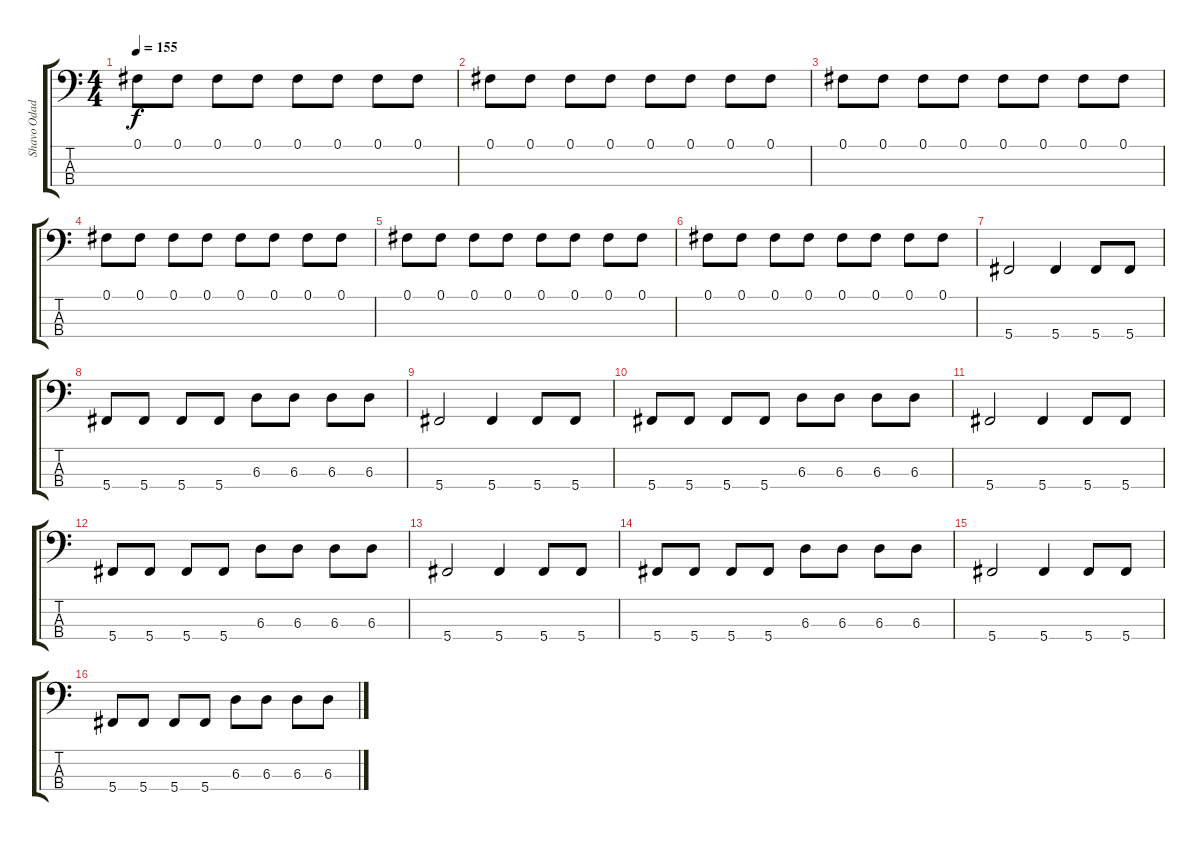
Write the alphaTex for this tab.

\track ("Shavo Odadjian Bass Guitar" "Shavo Odad") {instrument electricbassfinger}
\staff {score tabs}
\tuning (Gb2 Db2 Ab1 Db1) {hide}
\ts (4 4)
\tempo 155
\clef f4
\ks c
0.1.8{dy f} 0.1.8 0.1.8 0.1.8 0.1.8 0.1.8 0.1.8 0.1.8 |
0.1.8 0.1.8 0.1.8 0.1.8 0.1.8 0.1.8 0.1.8 0.1.8 |
0.1.8 0.1.8 0.1.8 0.1.8 0.1.8 0.1.8 0.1.8 0.1.8 |
0.1.8 0.1.8 0.1.8 0.1.8 0.1.8 0.1.8 0.1.8 0.1.8 |
0.1.8 0.1.8 0.1.8 0.1.8 0.1.8 0.1.8 0.1.8 0.1.8 |
0.1.8 0.1.8 0.1.8 0.1.8 0.1.8 0.1.8 0.1.8 0.1.8 |
5.4.2 5.4.4 5.4.8 5.4.8 |
5.4.8 5.4.8 5.4.8 5.4.8 6.3.8 6.3.8 6.3.8 6.3.8 |
5.4.2 5.4.4 5.4.8 5.4.8 |
5.4.8 5.4.8 5.4.8 5.4.8 6.3.8 6.3.8 6.3.8 6.3.8 |
5.4.2 5.4.4 5.4.8 5.4.8 |
5.4.8 5.4.8 5.4.8 5.4.8 6.3.8 6.3.8 6.3.8 6.3.8 |
5.4.2 5.4.4 5.4.8 5.4.8 |
5.4.8 5.4.8 5.4.8 5.4.8 6.3.8 6.3.8 6.3.8 6.3.8 |
5.4.2 5.4.4 5.4.8 5.4.8 |
5.4.8 5.4.8 5.4.8 5.4.8 6.3.8 6.3.8 6.3.8 6.3.8
